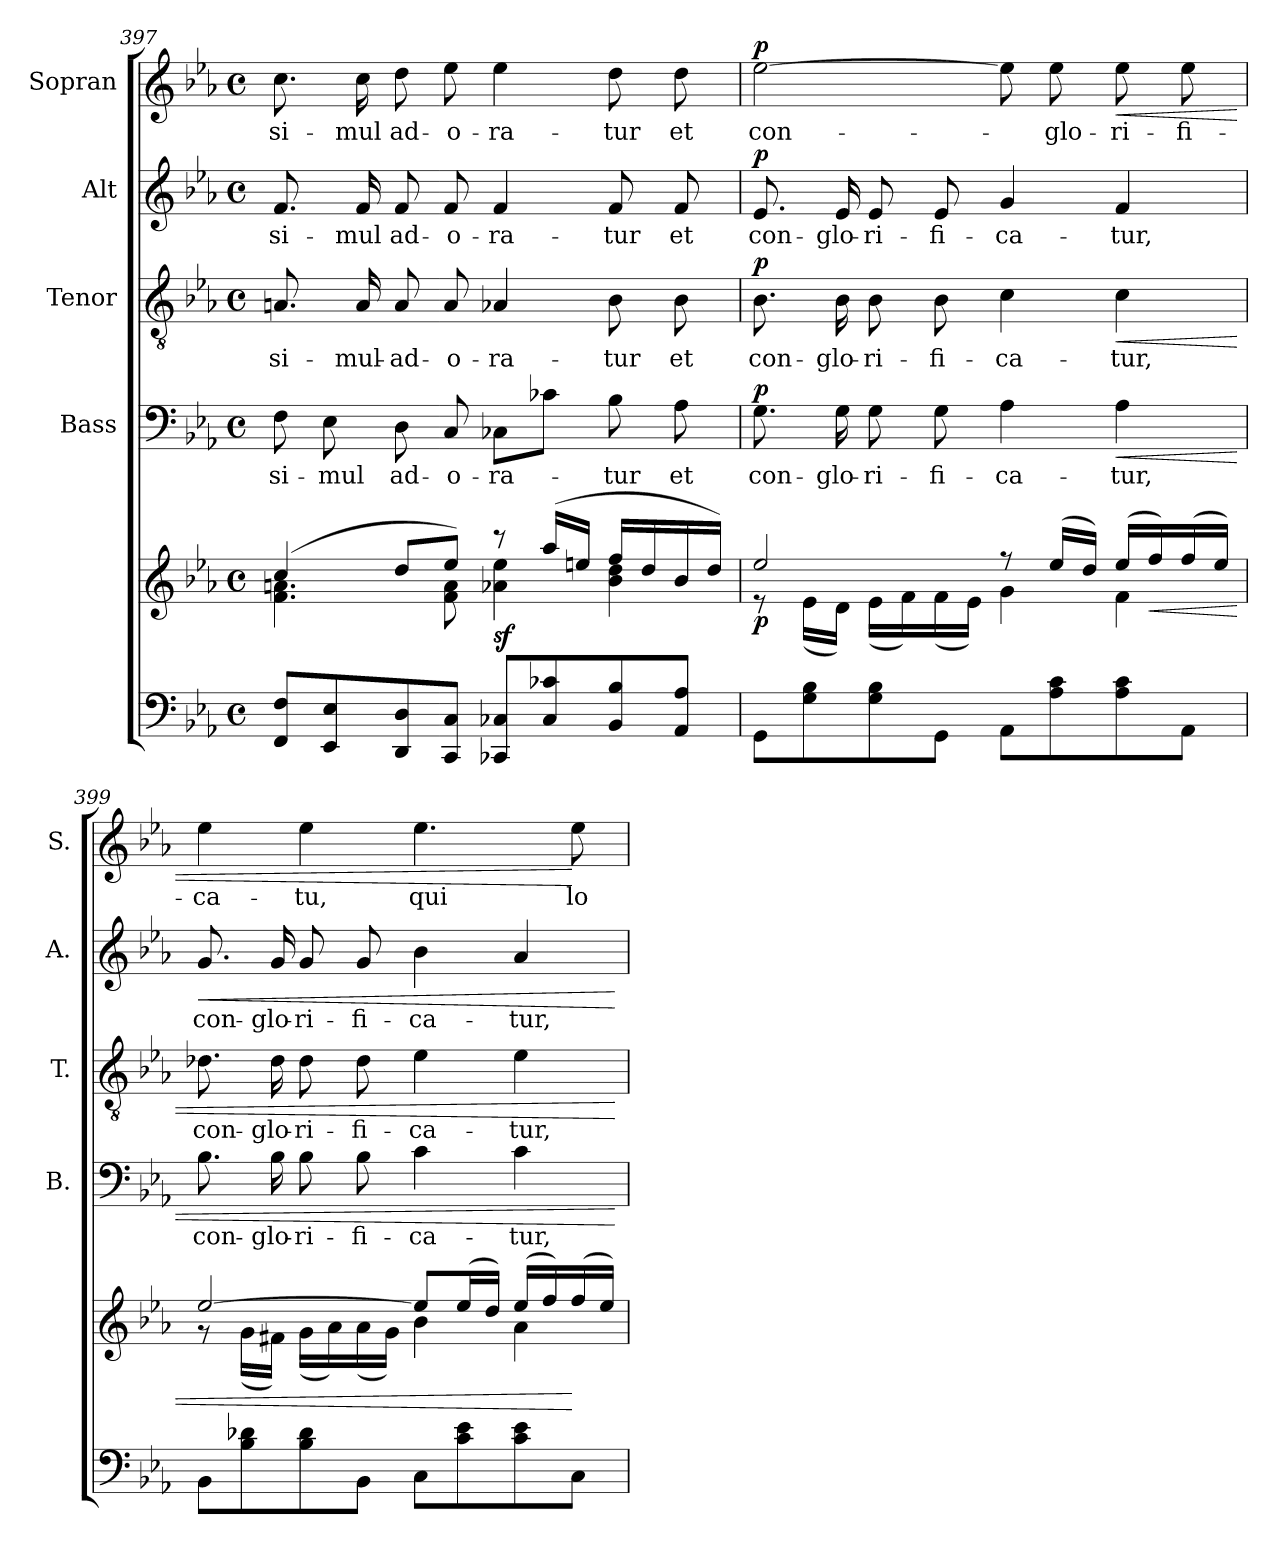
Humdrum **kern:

**kern	**kern	**dynam	**kern	**text	**dynam	**kern	**text	**dynam	**kern	**text	**dynam	**kern	**text	**dynam
*part5	*part5	*part5	*part4	*part4	*part4	*part3	*part3	*part3	*part2	*part2	*part2	*part1	*part1	*part1
*staff6	*staff5	*staff5/6	*staff4	*staff4	*staff4	*staff3	*staff3	*staff3	*staff2	*staff2	*staff2	*staff1	*staff1	*staff1
*	*	*	*I"Bass	*	*	*I"Tenor	*	*	*I"Alt	*	*	*I"Sopran	*	*
*	*	*	*I'B.	*	*	*I'T.	*	*	*I'A.	*	*	*I'S.	*	*
*clefF4	*clefG2	*	*clefF4	*	*	*clefGv2	*	*	*clefG2	*	*	*clefG2	*	*
*k[b-e-a-]	*k[b-e-a-]	*	*k[b-e-a-]	*	*	*k[b-e-a-]	*	*	*k[b-e-a-]	*	*	*k[b-e-a-]	*	*
*E-:	*E-:	*	*E-:	*	*	*E-:	*	*	*E-:	*	*	*E-:	*	*
*M4/4	*M4/4	*	*M4/4	*	*	*M4/4	*	*	*M4/4	*	*	*M4/4	*	*
*met(c)	*met(c)	*	*met(c)	*	*	*met(c)	*	*	*met(c)	*	*	*met(c)	*	*
=397	=397	=397	=397	=397	=397	=397	=397	=397	=397	=397	=397	=397	=397	=397
*	*^	*	*	*	*	*	*	*	*	*	*	*	*	*
!	!	!	!	!	!LO:LY:b	!	!	!LO:LY:b	!	!	!LO:LY:b	!	!	!LO:LY:b	!
8FF/ 8F/L	(4cc/	4.f\ 4.an\	.	8F\	si-	.	8.An/	si-	.	8.f/	si-	.	8.cc\	si-	.
!	!	!	!	!	!LO:LY:b	!	!	!	!	!	!	!	!	!	!
8EE-/ 8E-/	.	.	.	8E-\	-mul	.	.	.	.	.	.	.	.	.	.
!	!	!	!	!	!	!	!	!LO:LY:b	!	!	!LO:LY:b	!	!	!LO:LY:b	!
.	.	.	.	.	.	.	16A/	-mul-	.	16f/	-mul	.	16cc\	-mul	.
!	!	!	!	!	!LO:LY:b	!	!	!LO:LY:b	!	!	!LO:LY:b	!	!	!LO:LY:b	!
8DD/ 8D/	8dd/L	.	.	8D\	ad-	.	8A/	-ad-	.	8f/	ad-	.	8dd\	ad-	.
!	!	!	!	!	!LO:LY:b	!	!	!LO:LY:b	!	!	!LO:LY:b	!	!	!LO:LY:b	!
8CC/ 8C/J	8ee-/J)	8f\ 8a\	.	8C/	-o-	.	8A/	-o-	.	8f/	-o-	.	8ee-\	-o-	.
!	!	!	!LO:DY:b	!	!LO:LY:b	!	!	!LO:LY:b	!	!	!LO:LY:b	!	!	!LO:LY:b	!
8CC-X/ 8C-X/L	8rbb	4a-X\ 4ee-\	sf	8C-X\L	-ra-	.	4A-X/	-ra-	.	4f/	-ra-	.	4ee-\	-ra-	.
8C-/ 8c-X/	(>16aa-/LL	.	.	8c-X\J	.	.	.	.	.	.	.	.	.	.	.
.	16een/JJ	.	.	.	.	.	.	.	.	.	.	.	.	.	.
!	!	!	!	!	!LO:LY:b	!	!	!LO:LY:b	!	!	!LO:LY:b	!	!	!LO:LY:b	!
8BB-/ 8B-/	16ff/LL	4b-\ 4dd\	.	8B-\	-tur	.	8B-\	-tur	.	8f/	-tur	.	8dd\	-tur	.
.	16dd/	.	.	.	.	.	.	.	.	.	.	.	.	.	.
!	!	!	!	!	!LO:LY:b	!	!	!LO:LY:b	!	!	!LO:LY:b	!	!	!LO:LY:b	!
8AA-/ 8A-/J	16b-/	.	.	8A-\	et	.	8B-\	et	.	8f/	et	.	8dd\	et	.
.	16dd/JJ)	.	.	.	.	.	.	.	.	.	.	.	.	.	.
=398	=398	=398	=398	=398	=398	=398	=398	=398	=398	=398	=398	=398	=398	=398	=398
!	!	!	!LO:DY:b	!	!LO:LY:b	!LO:DY:a	!	!LO:LY:b	!LO:DY:a	!	!LO:LY:b	!LO:DY:a	!	!LO:LY:b	!LO:DY:a
8GG\L	2ee-/	8re	p	8.G\	con-	p	8.B-\	con-	p	8.e-/	con-	p	[2ee-\	con-	p
8G\ 8B-\	.	(<16e-\LL	.	.	.	.	.	.	.	.	.	.	.	.	.
!	!	!	!	!	!LO:LY:b	!	!	!LO:LY:b	!	!	!LO:LY:b	!	!	!	!
.	.	16d\JJ)	.	16G\	-glo-	.	16B-\	-glo-	.	16e-/	-glo-	.	.	.	.
!	!	!	!	!	!LO:LY:b	!	!	!LO:LY:b	!	!	!LO:LY:b	!	!	!	!
8G\ 8B-\	.	(<16e-\LL	.	8G\	-ri-	.	8B-\	-ri-	.	8e-/	-ri-	.	.	.	.
.	.	16f\)	.	.	.	.	.	.	.	.	.	.	.	.	.
!	!	!	!	!	!LO:LY:b	!	!	!LO:LY:b	!	!	!LO:LY:b	!	!	!	!
8GG\J	.	(<16f\	.	8G\	-fi-	.	8B-\	-fi-	.	8e-/	-fi-	.	.	.	.
.	.	16e-\JJ)	.	.	.	.	.	.	.	.	.	.	.	.	.
!	!	!	!	!	!LO:LY:b	!	!	!LO:LY:b	!	!	!LO:LY:b	!	!	!	!
8AA-\L	8ree	4g\	.	4A-\	-ca-	.	4c\	-ca-	.	4g/	-ca-	.	8ee-\]	.	.
!	!	!	!	!	!	!	!	!	!	!	!	!	!	!LO:LY:b	!
8A-\ 8c\	(>16ee-/LL	.	.	.	.	.	.	.	.	.	.	.	8ee-\	-glo-	.
.	16dd/JJ)	.	.	.	.	.	.	.	.	.	.	.	.	.	.
!	!	!	!	!	!LO:LY:b	!LO:HP:b	!	!LO:LY:b	!LO:HP:b	!	!LO:LY:b	!	!	!LO:LY:b	!LO:HP:b
8A-\ 8c\	(>16ee-/LL	4f\	.	4A-\	-tur,	<	4c\	-tur,	<	4f/	-tur,	.	8ee-\	-ri-	<
!	!	!	!LO:HP:b	!	!	!	!	!	!	!	!	!	!	!	!
.	16ff/)	.	<	.	.	.	.	.	.	.	.	.	.	.	.
!	!	!	!	!	!	!	!	!	!	!	!	!	!	!LO:LY:b	!
8AA-\J	(>16ff/	.	.	.	.	.	.	.	.	.	.	.	8ee-\	-fi-	.
.	16ee-/JJ)	.	.	.	.	.	.	.	.	.	.	.	.	.	.
!!LO:PB:g=z
=399	=399	=399	=399	=399	=399	=399	=399	=399	=399	=399	=399	=399	=399	=399	=399
!	!	!	!	!	!LO:LY:b	!	!	!LO:LY:b	!	!	!LO:LY:b	!LO:HP:b	!	!LO:LY:b	!
8BB-\L	[>2ee-/	8rg	.	8.B-\	con-	.	8.d-X\	con-	.	8.g/	con-	<	4ee-\	-ca-	.
8B-\ 8d-X\	.	(<16g\LL	.	.	.	.	.	.	.	.	.	.	.	.	.
!	!	!	!	!	!LO:LY:b	!	!	!LO:LY:b	!	!	!LO:LY:b	!	!	!	!
.	.	16f#X\JJ)	.	16B-\	-glo-	.	16d-\	-glo-	.	16g/	-glo-	.	.	.	.
!	!	!	!	!	!LO:LY:b	!	!	!LO:LY:b	!	!	!LO:LY:b	!	!	!LO:LY:b	!
8B-\ 8d-\	.	(<16g\LL	.	8B-\	-ri-	.	8d-\	-ri-	.	8g/	-ri-	.	4ee-\	-tu,	.
.	.	16a-\)	.	.	.	.	.	.	.	.	.	.	.	.	.
!	!	!	!	!	!LO:LY:b	!	!	!LO:LY:b	!	!	!LO:LY:b	!	!	!	!
8BB-\J	.	(<16a-\	.	8B-\	-fi-	.	8d-\	-fi-	.	8g/	-fi-	.	.	.	.
.	.	16g\JJ)	.	.	.	.	.	.	.	.	.	.	.	.	.
!	!	!	!	!	!LO:LY:b	!	!	!LO:LY:b	!	!	!LO:LY:b	!	!	!LO:LY:b	!
8C\L	8ee-/L]	4b-\	.	4c\	-ca-	.	4e-\	-ca-	.	4b-\	-ca-	.	4.ee-\	qui	.
8c\ 8e-\	(>16ee-/L	.	.	.	.	.	.	.	.	.	.	.	.	.	.
.	16dd/JJ)	.	.	.	.	.	.	.	.	.	.	.	.	.	.
!	!	!	!	!	!LO:LY:b	!	!	!LO:LY:b	!	!	!LO:LY:b	!	!	!	!
8c\ 8e-\	(>16ee-/LL	4a-\	.	4c\	-tur,	.	4e-\	-tur,	.	4a-/	-tur,	.	.	.	.
.	16ff/)	.	.	.	.	.	.	.	.	.	.	.	.	.	.
!	!	!	!	!	!	!	!	!	!	!	!	!	!	!LO:LY:b	!
8C\J	(>16ff/	.	[	.	.	.	.	.	.	.	.	.	8ee-\	lo-	[
.	16ee-/JJ)	.	.	.	.	.	.	.	.	.	.	.	.	.	.
*	*v	*v	*	*	*	*	*	*	*	*	*	*	*	*	*
.	.	.	.	.	[	.	.	[	.	.	[	.	.	.
=	=	=	=	=	=	=	=	=	=	=	=	=	=	=
*-	*-	*-	*-	*-	*-	*-	*-	*-	*-	*-	*-	*-	*-	*-
